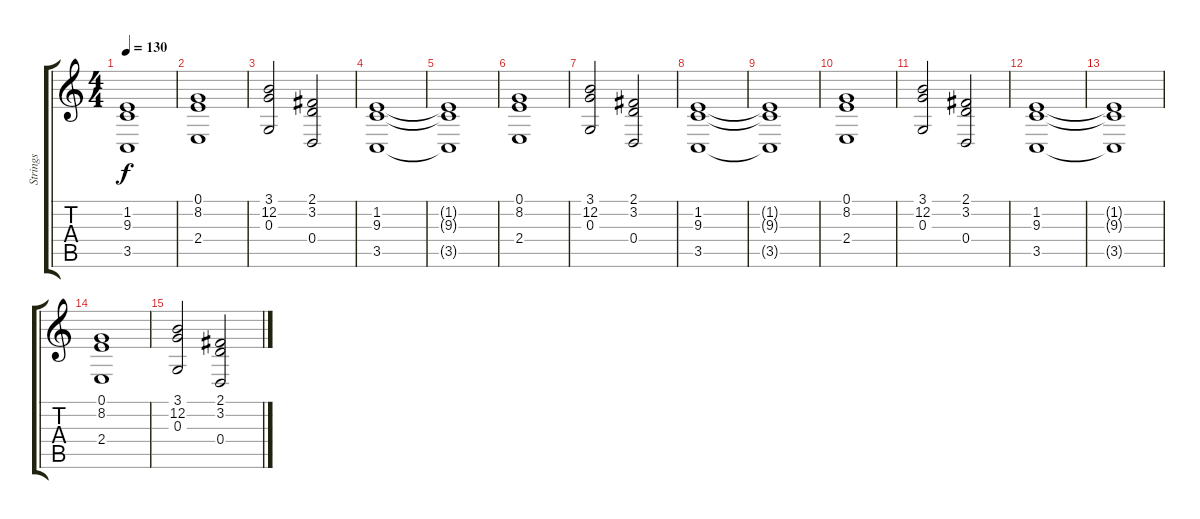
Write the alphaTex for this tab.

\track ("Strings" "Strings") {instrument stringensemble2}
\staff {score tabs}
\tuning (E4 B3 G3 D3 A2 E2) {hide}
\ts (4 4)
\tempo 130
\clef g2
\ks c
(1.2{t} 9.3{t} 3.5{t}).1{dy f} |
(0.1 8.2 2.4).1 |
(3.1 12.2 0.3).2 (2.1 3.2 0.4).2 |
(1.2 9.3 3.5).1 |
(1.2{t} 9.3{t} 3.5{t}).1 |
(0.1 8.2 2.4).1 |
(3.1 12.2 0.3).2 (2.1 3.2 0.4).2 |
(1.2 9.3 3.5).1 |
(1.2{t} 9.3{t} 3.5{t}).1 |
(0.1 8.2 2.4).1 |
(3.1 12.2 0.3).2 (2.1 3.2 0.4).2 |
(1.2 9.3 3.5).1 |
(1.2{t} 9.3{t} 3.5{t}).1 |
(0.1 8.2 2.4).1 |
(3.1 12.2 0.3).2 (2.1 3.2 0.4).2
